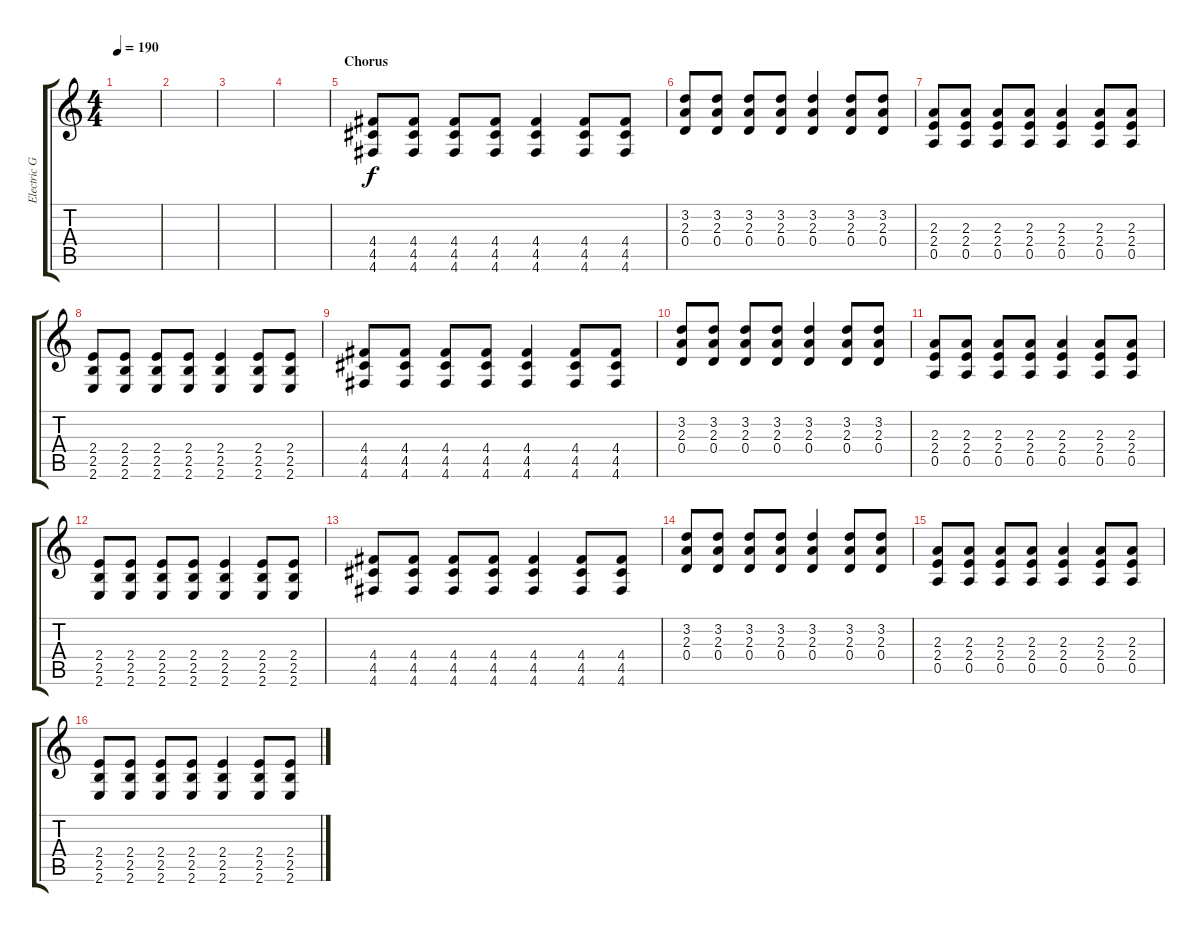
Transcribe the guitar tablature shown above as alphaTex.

\track ("Electric Guitar - Lead" "Electric G") {instrument distortionguitar}
\staff {score tabs}
\tuning (E4 B3 G3 D3 A2 D2) {hide}
\ts (4 4)
\tempo 190
\clef g2
\ks c
|
|
|
|
\section ("" "Chorus")
(4.4 4.5 4.6).8 (4.4 4.5 4.6).8 (4.4 4.5 4.6).8 (4.4 4.5 4.6).8 (4.4 4.5 4.6).4 (4.4 4.5 4.6).8 (4.4 4.5 4.6).8 |
(3.2 2.3 0.4).8 (3.2 2.3 0.4).8 (3.2 2.3 0.4).8 (3.2 2.3 0.4).8 (3.2 2.3 0.4).4 (3.2 2.3 0.4).8 (3.2 2.3 0.4).8 |
(2.3 2.4 0.5).8 (2.3 2.4 0.5).8 (2.3 2.4 0.5).8 (2.3 2.4 0.5).8 (2.3 2.4 0.5).4 (2.3 2.4 0.5).8 (2.3 2.4 0.5).8 |
(2.4 2.5 2.6).8 (2.4 2.5 2.6).8 (2.4 2.5 2.6).8 (2.4 2.5 2.6).8 (2.4 2.5 2.6).4 (2.4 2.5 2.6).8 (2.4 2.5 2.6).8 |
(4.4 4.5 4.6).8 (4.4 4.5 4.6).8 (4.4 4.5 4.6).8 (4.4 4.5 4.6).8 (4.4 4.5 4.6).4 (4.4 4.5 4.6).8 (4.4 4.5 4.6).8 |
(3.2 2.3 0.4).8 (3.2 2.3 0.4).8 (3.2 2.3 0.4).8 (3.2 2.3 0.4).8 (3.2 2.3 0.4).4 (3.2 2.3 0.4).8 (3.2 2.3 0.4).8 |
(2.3 2.4 0.5).8 (2.3 2.4 0.5).8 (2.3 2.4 0.5).8 (2.3 2.4 0.5).8 (2.3 2.4 0.5).4 (2.3 2.4 0.5).8 (2.3 2.4 0.5).8 |
(2.4 2.5 2.6).8 (2.4 2.5 2.6).8 (2.4 2.5 2.6).8 (2.4 2.5 2.6).8 (2.4 2.5 2.6).4 (2.4 2.5 2.6).8 (2.4 2.5 2.6).8 |
(4.4 4.5 4.6).8 (4.4 4.5 4.6).8 (4.4 4.5 4.6).8 (4.4 4.5 4.6).8 (4.4 4.5 4.6).4 (4.4 4.5 4.6).8 (4.4 4.5 4.6).8 |
(3.2 2.3 0.4).8 (3.2 2.3 0.4).8 (3.2 2.3 0.4).8 (3.2 2.3 0.4).8 (3.2 2.3 0.4).4 (3.2 2.3 0.4).8 (3.2 2.3 0.4).8 |
(2.3 2.4 0.5).8 (2.3 2.4 0.5).8 (2.3 2.4 0.5).8 (2.3 2.4 0.5).8 (2.3 2.4 0.5).4 (2.3 2.4 0.5).8 (2.3 2.4 0.5).8 |
(2.4 2.5 2.6).8 (2.4 2.5 2.6).8 (2.4 2.5 2.6).8 (2.4 2.5 2.6).8 (2.4 2.5 2.6).4 (2.4 2.5 2.6).8 (2.4 2.5 2.6).8
